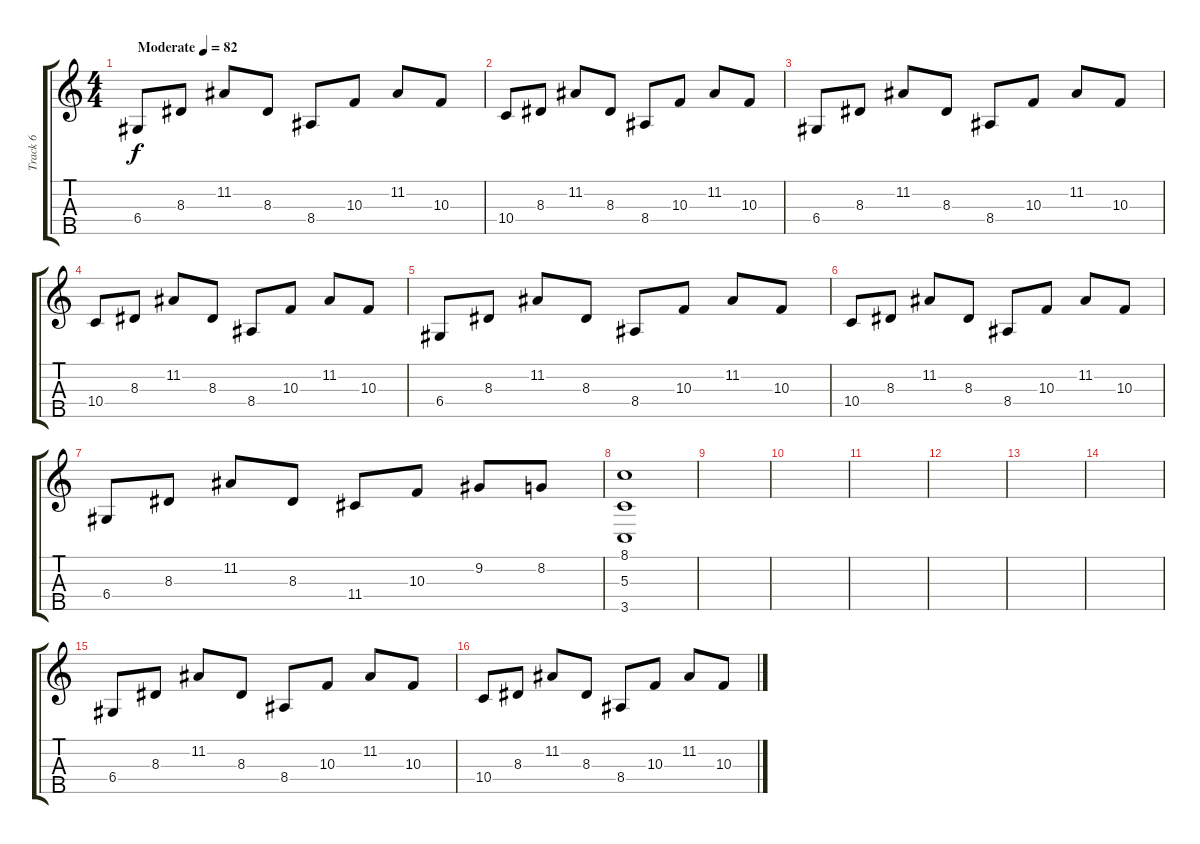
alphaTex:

\track ("Track 6" "Track 6") {instrument harpsichord}
\staff {score tabs}
\tuning (E4 B3 G3 D3 A2) {hide}
\ts (4 4)
\tempo (82 "Moderate")
\clef g2
\ks c
6.4.8{dy f instrument harpsichord} 8.3.8 11.2.8 8.3.8 8.4.8 10.3.8 11.2.8 10.3.8 |
10.4.8 8.3.8 11.2.8 8.3.8 8.4.8 10.3.8 11.2.8 10.3.8 |
6.4.8 8.3.8 11.2.8 8.3.8 8.4.8 10.3.8 11.2.8 10.3.8 |
10.4.8 8.3.8 11.2.8 8.3.8 8.4.8 10.3.8 11.2.8 10.3.8 |
6.4.8 8.3.8 11.2.8 8.3.8 8.4.8 10.3.8 11.2.8 10.3.8 |
10.4.8 8.3.8 11.2.8 8.3.8 8.4.8 10.3.8 11.2.8 10.3.8 |
6.4.8 8.3.8 11.2.8 8.3.8 11.4.8 10.3.8 9.2.8 8.2.8 |
(8.1 5.3 3.5).1 |
|
|
|
|
|
|
6.4.8 8.3.8 11.2.8 8.3.8 8.4.8 10.3.8 11.2.8 10.3.8 |
10.4.8 8.3.8 11.2.8 8.3.8 8.4.8 10.3.8 11.2.8 10.3.8
